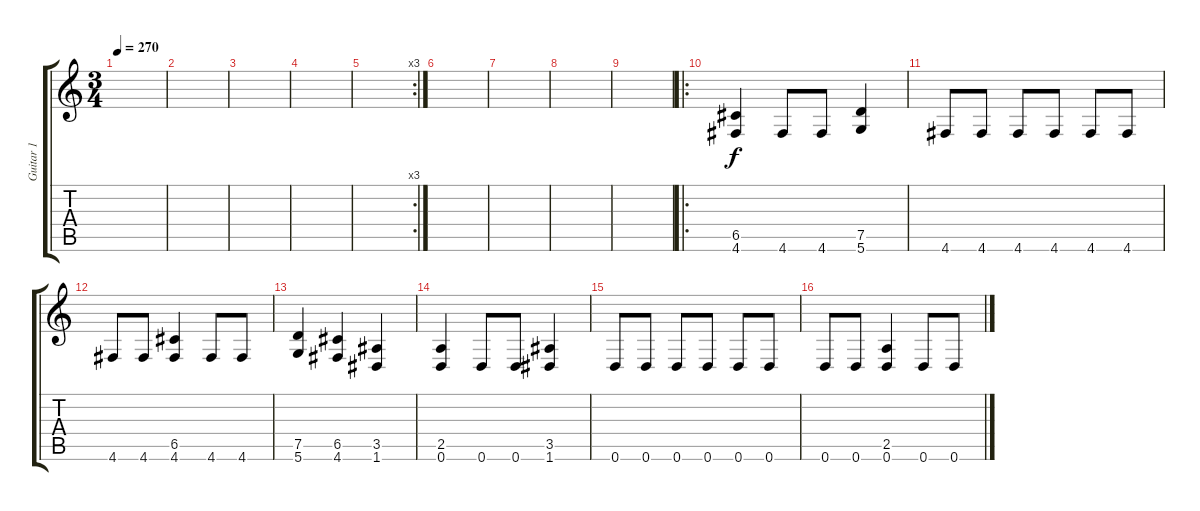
\track ("Guitar 1" "Guitar 1") {instrument distortionguitar}
\staff {score tabs}
\tuning (D4 A3 F3 C3 G2 D2) {hide}
\ts (3 4)
\tempo 270
\clef g2
\ks c
|
|
|
|
\rc 3
|
|
|
|
|
\ro
(6.5 4.6).4 4.6.8 4.6.8 (7.5 5.6).4 |
4.6.8 4.6.8 4.6.8 4.6.8 4.6.8 4.6.8 |
4.6.8 4.6.8 (6.5 4.6).4 4.6.8 4.6.8 |
(7.5 5.6).4 (6.5 4.6).4 (3.5 1.6).4 |
(2.5 0.6).4 0.6.8 0.6.8 (3.5 1.6).4 |
0.6.8 0.6.8 0.6.8 0.6.8 0.6.8 0.6.8 |
0.6.8 0.6.8 (2.5 0.6).4 0.6.8 0.6.8
